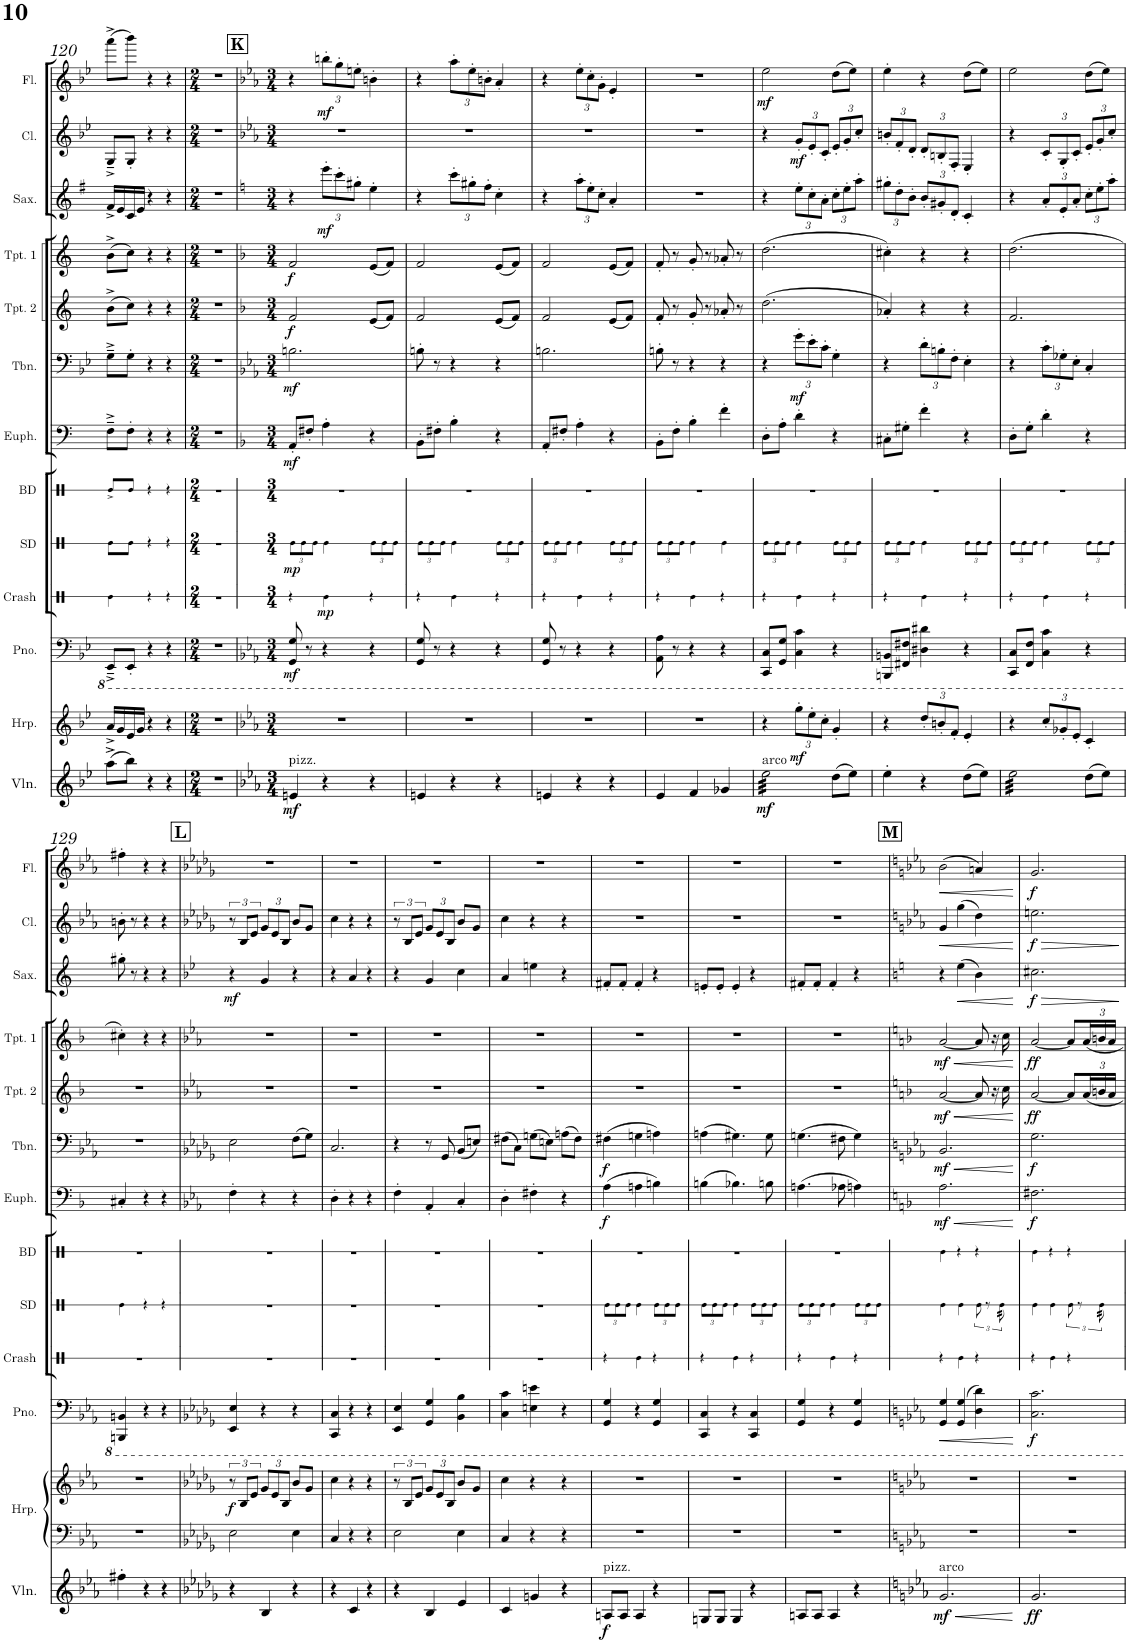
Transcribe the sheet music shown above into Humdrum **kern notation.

**kern	**dynam	**kern	**kern	**dynam	**kern	**dynam	**kern	**dynam	**kern	**dynam	**kern	**dynam	**kern	**dynam	**kern	**dynam	**kern	**dynam	**kern	**dynam
*part10	*part10	*part9	*part9	*part9	*part8	*part8	*part7	*part7	*part6	*part6	*part5	*part5	*part4	*part4	*part3	*part3	*part2	*part2	*part1	*part1
*staff11	*staff11	*staff10	*staff9	*staff9/10	*staff8	*staff8	*staff7	*staff7	*staff6	*staff6	*staff5	*staff5	*staff4	*staff4	*staff3	*staff3	*staff2	*staff2	*staff1	*staff1
*I"Violon	*	*I"Harp	*	*	*I"Piano	*	*I"Euphonium	*	*I"Trombone	*	*I"Trumpet in Bb 2	*	*I"Trumpet in Bb 1	*	*I"Saxophone Alto	*	*I"Clarinet in Bb	*	*I"Flute	*
*I'Vln.	*	*I'Hrp.	*	*	*I'Pno.	*	*I'Euph.	*	*I'Tbn.	*	*I'Tpt. 2	*	*I'Tpt. 1	*	*I'Sax.	*	*I'Cl.	*	*I'Fl.	*
!!LO:PB:g=z
*clefG2	*	*clefF4	*clefG2	*	*clefF4	*	*clefF4	*	*clefF4	*	*clefG2	*	*clefG2	*	*clefG2	*	*clefG2	*	*clefG2	*
*	*	*	*	*	*	*	*Trd1c2	*	*	*	*Trd1c2	*	*Trd1c2	*	*Trd5c9	*	*Trd1c2	*	*	*
*k[b-e-]	*	*k[b-e-]	*k[b-e-]	*	*k[b-e-]	*	*k[]	*	*k[b-e-]	*	*k[]	*	*k[]	*	*k[f#]	*	*k[b-e-]	*	*k[b-e-]	*
*M3/4	*	*M3/4	*M3/4	*	*M3/4	*	*M3/4	*	*M3/4	*	*M3/4	*	*M3/4	*	*M3/4	*	*M3/4	*	*M3/4	*
=120	=120	=120	=120	=120	=120	=120	=120	=120	=120	=120	=120	=120	=120	=120	=120	=120	=120	=120	=120	=120
(8aa^\L	.	2.r	16a^/LL	.	8EEE-~^/L	.	8F~^\L	.	8G~^\L	.	(8b^\L	.	(8b^\L	.	16f#^/LL	.	8G~^/L	.	(8aaa^\L	.
.	.	.	16g/	.	.	.	.	.	.	.	.	.	.	.	16e/	.	.	.	.	.
8bb-\J)	.	.	16e-/	.	8EEE-'/J	.	8F'\J	.	8G'\J	.	8cc\J)	.	8cc\J)	.	16c/	.	8G'/J	.	8bbb-\J)	.
.	.	.	16g/JJ	.	.	.	.	.	.	.	.	.	.	.	16e/JJ	.	.	.	.	.
4r	.	.	4r	.	4r	.	4r	.	4r	.	4r	.	4r	.	4r	.	4r	.	4r	.
4r	.	.	4r	.	4r	.	4r	.	4r	.	4r	.	4r	.	4r	.	4r	.	4r	.
=121	=121	=121	=121	=121	=121	=121	=121	=121	=121	=121	=121	=121	=121	=121	=121	=121	=121	=121	=121	=121
*M2/4	*	*M2/4	*M2/4	*	*M2/4	*	*M2/4	*	*M2/4	*	*M2/4	*	*M2/4	*	*M2/4	*	*M2/4	*	*M2/4	*
2r	.	2r	2r	.	2r	.	2r	.	2r	.	2r	.	2r	.	2r	.	2r	.	2r	.
!!LO:REH:place=s1:a:B:cj:fs=14:t=K
=122	=122	=122	=122	=122	=122	=122	=122	=122	=122	=122	=122	=122	=122	=122	=122	=122	=122	=122	=122	=122
*k[b-e-a-]	*	*k[b-e-a-]	*k[b-e-a-]	*	*k[b-e-a-]	*	*k[b-]	*	*k[b-e-a-]	*	*k[b-]	*	*k[b-]	*	*k[]	*	*k[b-e-a-]	*	*k[b-e-a-]	*
*M3/4	*	*M3/4	*M3/4	*	*M3/4	*	*M3/4	*	*M3/4	*	*M3/4	*	*M3/4	*	*M3/4	*	*M3/4	*	*M3/4	*
!LO:TX:a:t=pizz.	!	!	!	!	!	!	!	!	!	!	!	!	!	!	!	!	!	!	!	!
!	!LO:DY:b	!	!	!	!	!LO:DY:b	!	!LO:DY:b	!	!LO:DY:b	!	!LO:DY:b	!	!LO:DY:b	!	!	!	!	!	!
4en/	mf	2.r	2.r	.	8GGG/ 8GG/	mf	8AA'/L	mf	2.Bn\	mf	2f/	f	2f/	f	4r	.	2.r	.	4r	.
.	.	.	.	.	8r	.	8F#X'/J	.	.	.	.	.	.	.	.	.	.	.	.	.
*	*	*	*	*	*	*	*	*	*	*	*	*	*	*	*Xbrackettup	*	*	*	*Xbrackettup	*
!	!	!	!	!	!	!	!	!	!	!	!	!	!	!	!	!LO:DY:b	!	!	!	!LO:DY:b
4r	.	.	.	.	4r	.	4A'\	.	.	.	.	.	.	.	12eee'\L	mf	.	.	12bbn'\L	mf
.	.	.	.	.	.	.	.	.	.	.	.	.	.	.	12ccc'\	.	.	.	12gg'\	.
.	.	.	.	.	.	.	.	.	.	.	.	.	.	.	12gg#X'\J	.	.	.	12een'\J	.
4r	.	.	.	.	4r	.	4r	.	.	.	(8e/L	.	(8e/L	.	4ee'\	.	.	.	4bn'\	.
.	.	.	.	.	.	.	.	.	.	.	8f/J)	.	8f/J)	.	.	.	.	.	.	.
=123	=123	=123	=123	=123	=123	=123	=123	=123	=123	=123	=123	=123	=123	=123	=123	=123	=123	=123	=123	=123
4en/	.	2.r	2.r	.	8GGG/ 8GG/	.	8BB-'\L	.	8Bn'\	.	2f/	.	2f/	.	4r	.	2.r	.	4r	.
.	.	.	.	.	8r	.	8F#X'\J	.	8r	.	.	.	.	.	.	.	.	.	.	.
4r	.	.	.	.	4r	.	4B-'\	.	4r	.	.	.	.	.	12ccc'\L	.	.	.	12aa-'\L	.
.	.	.	.	.	.	.	.	.	.	.	.	.	.	.	12gg#X'\	.	.	.	12ee-'\	.
.	.	.	.	.	.	.	.	.	.	.	.	.	.	.	12ff'\J	.	.	.	12bn'\J	.
4r	.	.	.	.	4r	.	4r	.	4r	.	(8e/L	.	(8e/L	.	4cc'\	.	.	.	4a-'/	.
.	.	.	.	.	.	.	.	.	.	.	8f/J)	.	8f/J)	.	.	.	.	.	.	.
=124	=124	=124	=124	=124	=124	=124	=124	=124	=124	=124	=124	=124	=124	=124	=124	=124	=124	=124	=124	=124
4en/	.	2.r	2.r	.	8GGG/ 8GG/	.	8AA'/L	.	2.Bn\	.	2f/	.	2f/	.	4r	.	2.r	.	4r	.
.	.	.	.	.	8r	.	8F#X'/J	.	.	.	.	.	.	.	.	.	.	.	.	.
4r	.	.	.	.	4r	.	4A'\	.	.	.	.	.	.	.	12aa'\L	.	.	.	12ee-'\L	.
.	.	.	.	.	.	.	.	.	.	.	.	.	.	.	12ee'\	.	.	.	12cc'\	.
.	.	.	.	.	.	.	.	.	.	.	.	.	.	.	12cc'\J	.	.	.	12g'\J	.
4r	.	.	.	.	4r	.	4r	.	.	.	(8e/L	.	(8e/L	.	4a'/	.	.	.	4e-'/	.
.	.	.	.	.	.	.	.	.	.	.	8f/J)	.	8f/J)	.	.	.	.	.	.	.
=125	=125	=125	=125	=125	=125	=125	=125	=125	=125	=125	=125	=125	=125	=125	=125	=125	=125	=125	=125	=125
4e-/	.	2.r	2.r	.	8AAA-\ 8AA-\	.	8BB-'\L	.	8Bn'\	.	8f'/	.	8f'/	.	2.r	.	2.r	.	2.r	.
.	.	.	.	.	8r	.	8F'\J	.	8r	.	8r	.	8r	.	.	.	.	.	.	.
4f/	.	.	.	.	4r	.	4B-'\	.	4r	.	8g'/	.	8g'/	.	.	.	.	.	.	.
.	.	.	.	.	.	.	.	.	.	.	8r	.	8r	.	.	.	.	.	.	.
4g-X/	.	.	.	.	4r	.	4f'\	.	4r	.	8a-X'/	.	8a-X'/	.	.	.	.	.	.	.
.	.	.	.	.	.	.	.	.	.	.	8r	.	8r	.	.	.	.	.	.	.
=126	=126	=126	=126	=126	=126	=126	=126	=126	=126	=126	=126	=126	=126	=126	=126	=126	=126	=126	=126	=126
!LO:TX:a:t=arco	!	!	!	!	!	!	!	!	!	!	!	!	!	!	!	!	!	!	!	!
!	!LO:DY:b	!	!	!	!	!	!	!	!	!	!	!	!	!	!	!	!	!	!	!LO:DY:b
*tremolo	*	*	*	*	*	*	*	*	*	*	*	*	*	*	*	*	*	*	*	*
32ee-\LLL	mf	2.r	4r	.	8CCC/ 8CC/L	.	8D'\L	.	4r	.	(2.dd\	.	(2.dd\	.	4r	.	4r	.	2ee-\	mf
32ee-\	.	.	.	.	.	.	.	.	.	.	.	.	.	.	.	.	.	.	.	.
32ee-\	.	.	.	.	.	.	.	.	.	.	.	.	.	.	.	.	.	.	.	.
32ee-\	.	.	.	.	.	.	.	.	.	.	.	.	.	.	.	.	.	.	.	.
32ee-\	.	.	.	.	8GGG/ 8GG/J	.	8A'\J	.	.	.	.	.	.	.	.	.	.	.	.	.
32ee-\	.	.	.	.	.	.	.	.	.	.	.	.	.	.	.	.	.	.	.	.
32ee-\	.	.	.	.	.	.	.	.	.	.	.	.	.	.	.	.	.	.	.	.
32ee-\	.	.	.	.	.	.	.	.	.	.	.	.	.	.	.	.	.	.	.	.
*	*	*	*Xbrackettup	*	*	*	*	*	*Xbrackettup	*	*	*	*	*	*	*	*Xbrackettup	*	*	*
!	!	!	!	!LO:DY:b	!	!	!	!	!	!LO:DY:b	!	!	!	!	!	!	!	!LO:DY:b	!	!
32ee-\	.	.	12gg'\L	mf	4CC\ 4C\	.	4d'\	.	12g'\L	mf	.	.	.	.	12ee'\L	.	12g'/L	mf	.	.
32ee-\	.	.	.	.	.	.	.	.	.	.	.	.	.	.	.	.	.	.	.	.
32ee-\	.	.	.	.	.	.	.	.	.	.	.	.	.	.	.	.	.	.	.	.
.	.	.	12ee-'\	.	.	.	.	.	12e-'\	.	.	.	.	.	12cc'\	.	12e-'/	.	.	.
32ee-\	.	.	.	.	.	.	.	.	.	.	.	.	.	.	.	.	.	.	.	.
32ee-\	.	.	.	.	.	.	.	.	.	.	.	.	.	.	.	.	.	.	.	.
32ee-\	.	.	.	.	.	.	.	.	.	.	.	.	.	.	.	.	.	.	.	.
.	.	.	12cc'\J	.	.	.	.	.	12c'\J	.	.	.	.	.	12a'\J	.	12c'/J	.	.	.
32ee-\	.	.	.	.	.	.	.	.	.	.	.	.	.	.	.	.	.	.	.	.
32ee-\JJJ	.	.	.	.	.	.	.	.	.	.	.	.	.	.	.	.	.	.	.	.
*Xtremolo	*	*	*	*	*	*	*	*	*	*	*	*	*	*	*	*	*	*	*	*
(8dd\L	.	.	4g'/	.	4r	.	4r	.	4G'\	.	.	.	.	.	12cc'\L	.	12e-'/L	.	(8dd\L	.
.	.	.	.	.	.	.	.	.	.	.	.	.	.	.	12ee'\	.	12g'/	.	.	.
8ee-\J)	.	.	.	.	.	.	.	.	.	.	.	.	.	.	.	.	.	.	8ee-\J)	.
.	.	.	.	.	.	.	.	.	.	.	.	.	.	.	12aa'\J	.	12cc'/J	.	.	.
=127	=127	=127	=127	=127	=127	=127	=127	=127	=127	=127	=127	=127	=127	=127	=127	=127	=127	=127	=127	=127
4ee-'\	.	2.r	4r	.	8BBBBn/ 8BBBn/L	.	8C#X'\L	.	4r	.	4a-X'/)	.	4cc#X'\)	.	12gg#X'\L	.	12bn'/L	.	4ee-'\	.
.	.	.	.	.	.	.	.	.	.	.	.	.	.	.	12dd'\	.	12f'/	.	.	.
.	.	.	.	.	8FFF#X/ 8FF#X/J	.	8G#X'\J	.	.	.	.	.	.	.	.	.	.	.	.	.
.	.	.	.	.	.	.	.	.	.	.	.	.	.	.	12b'\J	.	12d'/J	.	.	.
4r	.	.	12dd'/L	.	4DD#X\ 4D#X\	.	4f'\	.	12d'\L	.	4r	.	4r	.	12b'/L	.	12d'/L	.	4r	.
.	.	.	12bn'/	.	.	.	.	.	12Bn'\	.	.	.	.	.	12g#X'/	.	12Bn'/	.	.	.
.	.	.	12f'/J	.	.	.	.	.	12F'\J	.	.	.	.	.	12d'/J	.	12F'/J	.	.	.
(8dd\L	.	.	4e-'/	.	4r	.	4r	.	4E-'\	.	4r	.	4r	.	4c'/	.	4E-'/	.	(8dd\L	.
8ee-\J)	.	.	.	.	.	.	.	.	.	.	.	.	.	.	.	.	.	.	8ee-\J)	.
=128	=128	=128	=128	=128	=128	=128	=128	=128	=128	=128	=128	=128	=128	=128	=128	=128	=128	=128	=128	=128
*tremolo	*	*	*	*	*	*	*	*	*	*	*	*	*	*	*	*	*	*	*	*
32ee-\LLL	.	2.r	4r	.	8CCC/ 8CC/L	.	8D'\L	.	4r	.	2.f/	.	(2.dd\	.	4r	.	4r	.	2ee-\	.
32ee-\	.	.	.	.	.	.	.	.	.	.	.	.	.	.	.	.	.	.	.	.
32ee-\	.	.	.	.	.	.	.	.	.	.	.	.	.	.	.	.	.	.	.	.
32ee-\	.	.	.	.	.	.	.	.	.	.	.	.	.	.	.	.	.	.	.	.
32ee-\	.	.	.	.	8FFF/ 8FF/J	.	8G'\J	.	.	.	.	.	.	.	.	.	.	.	.	.
32ee-\	.	.	.	.	.	.	.	.	.	.	.	.	.	.	.	.	.	.	.	.
32ee-\	.	.	.	.	.	.	.	.	.	.	.	.	.	.	.	.	.	.	.	.
32ee-\	.	.	.	.	.	.	.	.	.	.	.	.	.	.	.	.	.	.	.	.
32ee-\	.	.	12cc'/L	.	4CC\ 4C\	.	4d'\	.	12c'\L	.	.	.	.	.	12a'/L	.	12c'/L	.	.	.
32ee-\	.	.	.	.	.	.	.	.	.	.	.	.	.	.	.	.	.	.	.	.
32ee-\	.	.	.	.	.	.	.	.	.	.	.	.	.	.	.	.	.	.	.	.
.	.	.	12g-X'/	.	.	.	.	.	12G-X'\	.	.	.	.	.	12e'/	.	12G'/	.	.	.
32ee-\	.	.	.	.	.	.	.	.	.	.	.	.	.	.	.	.	.	.	.	.
32ee-\	.	.	.	.	.	.	.	.	.	.	.	.	.	.	.	.	.	.	.	.
32ee-\	.	.	.	.	.	.	.	.	.	.	.	.	.	.	.	.	.	.	.	.
.	.	.	12e-'/J	.	.	.	.	.	12E-'\J	.	.	.	.	.	12a'/J	.	12c'/J	.	.	.
32ee-\	.	.	.	.	.	.	.	.	.	.	.	.	.	.	.	.	.	.	.	.
32ee-\JJJ	.	.	.	.	.	.	.	.	.	.	.	.	.	.	.	.	.	.	.	.
*Xtremolo	*	*	*	*	*	*	*	*	*	*	*	*	*	*	*	*	*	*	*	*
(8dd\L	.	.	4c'/	.	4r	.	4r	.	4C'/	.	.	.	.	.	12cc'\L	.	12e-'/L	.	(8dd\L	.
.	.	.	.	.	.	.	.	.	.	.	.	.	.	.	12ee'\	.	12g'/	.	.	.
8ee-\J)	.	.	.	.	.	.	.	.	.	.	.	.	.	.	.	.	.	.	8ee-\J)	.
.	.	.	.	.	.	.	.	.	.	.	.	.	.	.	12aa'\J	.	12cc'/J	.	.	.
!!LO:LB:g=z
=129	=129	=129	=129	=129	=129	=129	=129	=129	=129	=129	=129	=129	=129	=129	=129	=129	=129	=129	=129	=129
4ff#X'\	.	2.r	2.r	.	4BBBBn/ 4BBBn/	.	4C#X'/	.	2.r	.	2.r	.	4cc#X'\)	.	8gg#X'\	.	8bn'\	.	4ff#X'\	.
.	.	.	.	.	.	.	.	.	.	.	.	.	.	.	8r	.	8r	.	.	.
4r	.	.	.	.	4r	.	4r	.	.	.	.	.	4r	.	4r	.	4r	.	4r	.
4r	.	.	.	.	4r	.	4r	.	.	.	.	.	4r	.	4r	.	4r	.	4r	.
!!LO:REH:place=s1:a:B:cj:fs=14:t=L
=130	=130	=130	=130	=130	=130	=130	=130	=130	=130	=130	=130	=130	=130	=130	=130	=130	=130	=130	=130	=130
*k[b-e-a-d-g-]	*	*k[b-e-a-d-g-]	*k[b-e-a-d-g-]	*	*k[b-e-a-d-g-]	*	*k[b-e-a-]	*	*k[b-e-a-d-g-]	*	*k[b-e-a-]	*	*k[b-e-a-]	*	*k[b-e-]	*	*k[b-e-a-d-g-]	*	*k[b-e-a-d-g-]	*
*	*	*	*brackettup	*	*	*	*	*	*	*	*	*	*	*	*	*	*brackettup	*	*	*
!	!	!	!	!LO:DY:b	!	!	!	!	!	!	!	!	!	!	!	!LO:DY:b	!	!	!	!
4r	.	2E-\	12r	f	4EEE-/ 4EE-/	.	4F'\	.	2E-\	.	2.r	.	2.r	.	4r	mf	12r	.	2.r	.
.	.	.	12B-/L	.	.	.	.	.	.	.	.	.	.	.	.	.	12B-/L	.	.	.
.	.	.	12e-/J	.	.	.	.	.	.	.	.	.	.	.	.	.	12e-/J	.	.	.
*	*	*	*Xbrackettup	*	*	*	*	*	*	*	*	*	*	*	*	*	*Xbrackettup	*	*	*
4B-/	.	.	12g-/L	.	4r	.	4r	.	.	.	.	.	.	.	4g/	.	12g-/L	.	.	.
.	.	.	12e-/	.	.	.	.	.	.	.	.	.	.	.	.	.	12e-/	.	.	.
.	.	.	12B-/J	.	.	.	.	.	.	.	.	.	.	.	.	.	12B-/J	.	.	.
4r	.	4E-\	8b-/L	.	4r	.	4r	.	(8F\L	.	.	.	.	.	4r	.	8b-/L	.	.	.
.	.	.	8g-/J	.	.	.	.	.	8G-\J)	.	.	.	.	.	.	.	8g-/J	.	.	.
=131	=131	=131	=131	=131	=131	=131	=131	=131	=131	=131	=131	=131	=131	=131	=131	=131	=131	=131	=131	=131
4r	.	4C/	4cc\	.	4CCC/ 4CC/	.	4D'\	.	2.C/	.	2.r	.	2.r	.	4r	.	4cc\	.	2.r	.
4c/	.	4r	4r	.	4r	.	4r	.	.	.	.	.	.	.	4a/	.	4r	.	.	.
4r	.	4r	4r	.	4r	.	4r	.	.	.	.	.	.	.	4r	.	4r	.	.	.
=132	=132	=132	=132	=132	=132	=132	=132	=132	=132	=132	=132	=132	=132	=132	=132	=132	=132	=132	=132	=132
*	*	*	*brackettup	*	*	*	*	*	*	*	*	*	*	*	*	*	*brackettup	*	*	*
4r	.	2E-\	12r	.	4EEE-/ 4EE-/	.	4F'\	.	4r	.	2.r	.	2.r	.	4r	.	12r	.	2.r	.
.	.	.	12B-/L	.	.	.	.	.	.	.	.	.	.	.	.	.	12B-/L	.	.	.
.	.	.	12e-/J	.	.	.	.	.	.	.	.	.	.	.	.	.	12e-/J	.	.	.
*	*	*	*Xbrackettup	*	*	*	*	*	*	*	*	*	*	*	*	*	*Xbrackettup	*	*	*
4B-/	.	.	12g-/L	.	4GGG-/ 4GG-/	.	4AA-'/	.	8r	.	.	.	.	.	4g/	.	12g-/L	.	.	.
.	.	.	12e-/	.	.	.	.	.	.	.	.	.	.	.	.	.	12e-/	.	.	.
.	.	.	.	.	.	.	.	.	8GG-/	.	.	.	.	.	.	.	.	.	.	.
.	.	.	12B-/J	.	.	.	.	.	.	.	.	.	.	.	.	.	12B-/J	.	.	.
4e-/	.	4E-\	8b-/L	.	4BBB-\ 4BB-\	.	4C'/	.	(8BB-/L	.	.	.	.	.	4cc\	.	8b-/L	.	.	.
.	.	.	8g-/J	.	.	.	.	.	8En/J)	.	.	.	.	.	.	.	8g-/J	.	.	.
=133	=133	=133	=133	=133	=133	=133	=133	=133	=133	=133	=133	=133	=133	=133	=133	=133	=133	=133	=133	=133
4c/	.	4C/	4cc\	.	4CC\ 4C\	.	4D'\	.	(8F#X\L	.	2.r	.	2.r	.	4a/	.	4cc\	.	2.r	.
.	.	.	.	.	.	.	.	.	8C\J)	.	.	.	.	.	.	.	.	.	.	.
4gn/	.	4r	4r	.	4EEn\ 4En\	.	4F#X'\	.	(8Gn\L	.	.	.	.	.	4een\	.	4r	.	.	.
.	.	.	.	.	.	.	.	.	8En\J)	.	.	.	.	.	.	.	.	.	.	.
4r	.	4r	4r	.	4r	.	4r	.	(8An\L	.	.	.	.	.	4r	.	4r	.	.	.
.	.	.	.	.	.	.	.	.	8F#\J)	.	.	.	.	.	.	.	.	.	.	.
=134	=134	=134	=134	=134	=134	=134	=134	=134	=134	=134	=134	=134	=134	=134	=134	=134	=134	=134	=134	=134
!LO:TX:a:t=pizz.	!	!	!	!	!	!	!	!	!	!	!	!	!	!	!	!	!	!	!	!
!	!LO:DY:b	!	!	!	!	!	!	!LO:DY:b	!	!LO:DY:b	!	!	!	!	!	!	!	!	!	!
8An/L	f	2.r	2.r	.	4GGG-/ 4GG-/	.	(4A-\	f	(4F#X\	f	2.r	.	2.r	.	8f#X'/L	.	2.r	.	2.r	.
8A/J	.	.	.	.	.	.	.	.	.	.	.	.	.	.	8f#'/J	.	.	.	.	.
4A/	.	.	.	.	4r	.	4An\	.	4Gn\	.	.	.	.	.	4f#'/	.	.	.	.	.
4r	.	.	.	.	4GGG-/ 4GG-/	.	4Bn\)	.	4An\)	.	.	.	.	.	4r	.	.	.	.	.
=135	=135	=135	=135	=135	=135	=135	=135	=135	=135	=135	=135	=135	=135	=135	=135	=135	=135	=135	=135	=135
8Gn/L	.	2.r	2.r	.	4CCC/ 4CC/	.	(4Bn\	.	(4An\	.	2.r	.	2.r	.	8en'/L	.	2.r	.	2.r	.
8G/J	.	.	.	.	.	.	.	.	.	.	.	.	.	.	8e'/J	.	.	.	.	.
4G/	.	.	.	.	4r	.	4.B-X\)	.	4.G#X\)	.	.	.	.	.	4e'/	.	.	.	.	.
4r	.	.	.	.	4CCC/ 4CC/	.	.	.	.	.	.	.	.	.	4r	.	.	.	.	.
.	.	.	.	.	.	.	8Bn\	.	8G#\	.	.	.	.	.	.	.	.	.	.	.
=136	=136	=136	=136	=136	=136	=136	=136	=136	=136	=136	=136	=136	=136	=136	=136	=136	=136	=136	=136	=136
8An/L	.	2.r	2.r	.	4GGG-/ 4GG-/	.	(4.An\	.	(4.Gn\	.	2.r	.	2.r	.	8f#X'/L	.	2.r	.	2.r	.
8A/J	.	.	.	.	.	.	.	.	.	.	.	.	.	.	8f#'/J	.	.	.	.	.
4A/	.	.	.	.	4r	.	.	.	.	.	.	.	.	.	4f#'/	.	.	.	.	.
.	.	.	.	.	.	.	8A-X\	.	8F#X\	.	.	.	.	.	.	.	.	.	.	.
4r	.	.	.	.	4GGG-/ 4GG-/	.	4An\)	.	4G\)	.	.	.	.	.	4r	.	.	.	.	.
!!LO:REH:place=s1:a:B:cj:fs=14:t=M
=137	=137	=137	=137	=137	=137	=137	=137	=137	=137	=137	=137	=137	=137	=137	=137	=137	=137	=137	=137	=137
*k[b-e-a-]	*	*k[b-e-a-]	*k[b-e-a-]	*	*k[b-e-a-]	*	*k[b-]	*	*k[b-e-a-]	*	*k[b-]	*	*k[b-]	*	*k[]	*	*k[b-e-a-]	*	*k[b-e-a-]	*
!LO:TX:a:t=arco	!	!	!	!	!	!	!	!	!	!	!	!	!	!	!	!	!	!	!	!
!	!LO:HP:b	!	!	!	!	!	!	!LO:HP:b	!	!LO:HP:b	!	!LO:HP:b	!	!LO:HP:b	!	!	!	!LO:HP:b	!	!LO:HP:b
!	!LO:DY:n=1:b	!	!	!	!	!	!	!LO:DY:n=1:b	!	!LO:DY:n=1:b	!	!LO:DY:n=1:b	!	!LO:DY:n=1:b	!	!	!	!	!	!
2.g/	< mf	2.r	2.r	.	4GGG/ 4GG/	.	2.A\	< mf	2.BB-/	< mf	[2a/	< mf	[2a/	< mf	4r	.	4g/	<	(2b-\	<
!	!	!	!	!	!	!	!	!	!	!	!	!	!	!	!	!LO:HP:b	!	!	!	!
.	.	.	.	.	4GGG/ 4GG/	.	.	.	.	.	.	.	.	.	(4ee\	<	(4gg\	.	.	.
.	.	.	.	.	4DD\ 4D\	.	.	.	.	.	8a/]	.	8a/]	.	4b\)	.	4dd\)	.	4an/)	.
.	.	.	.	.	.	.	.	.	.	.	16r	.	16r	.	.	.	.	.	.	.
.	.	.	.	.	.	.	.	.	.	.	16cc\	.	16cc\	.	.	.	.	.	.	.
.	[	.	.	.	.	.	.	[	.	[	.	[	.	[	.	[	.	[	.	[
=138	=138	=138	=138	=138	=138	=138	=138	=138	=138	=138	=138	=138	=138	=138	=138	=138	=138	=138	=138	=138
!	!LO:DY:b	!	!	!	!	!LO:DY:b	!	!LO:DY:b	!	!LO:DY:b	!	!LO:DY:b	!	!LO:DY:b	!	!LO:HP:b	!	!LO:HP:b	!	!
!	!	!	!	!	!	!	!	!	!	!	!	!	!	!	!	!LO:DY:n=1:b	!	!LO:DY:n=1:b	!	!LO:DY:b
2.g/	ff	2.r	2.r	.	2.CC\ 2.C\	f	2.F#X\	f	2.G\	f	[2a/	ff	[2a/	ff	2.cc#X\	> f	2.een\	> f	2.g/	f
.	.	.	.	.	.	.	.	.	.	.	8a/L]	.	8a/L]	.	.	.	.	.	.	.
*	*	*	*	*	*	*	*	*	*	*	*Xbrackettup	*	*Xbrackettup	*	*	*	*	*	*	*
.	.	.	.	.	.	.	.	.	.	.	24a/L	.	24a/L	.	.	.	.	.	.	.
.	.	.	.	.	.	.	.	.	.	.	24bn/	.	24bn/	.	.	.	.	.	.	.
.	.	.	.	.	.	.	.	.	.	.	24a/JJ	.	24a/JJ	.	.	.	.	.	.	.
.	.	.	.	.	.	.	.	.	.	.	.	.	.	.	.	]	.	]	.	.
=	=	=	=	=	=	=	=	=	=	=	=	=	=	=	=	=	=	=	=	=
*-	*-	*-	*-	*-	*-	*-	*-	*-	*-	*-	*-	*-	*-	*-	*-	*-	*-	*-	*-	*-
